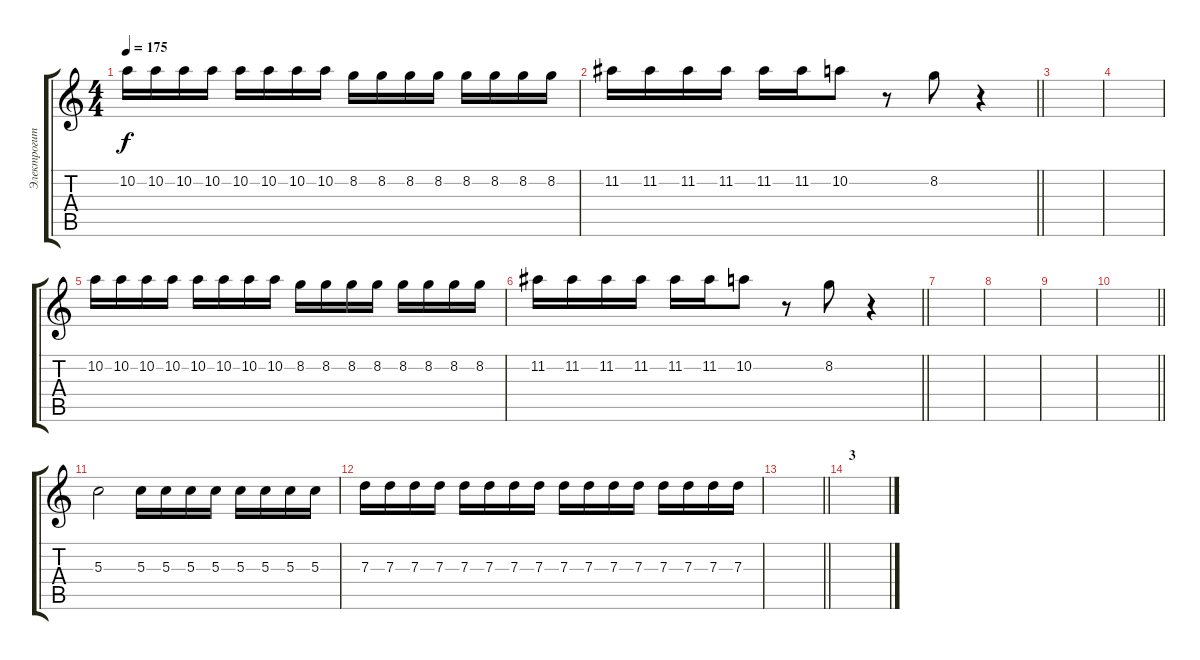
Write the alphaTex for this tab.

\track ("Электрогитара" "Электрогит") {instrument overdrivenguitar}
\staff {score tabs}
\tuning (E4 B3 G3 D3 A2 E2) {hide}
\ts (4 4)
\tempo 175
\clef g2
\ks c
10.2.16{dy f} 10.2.16 10.2.16 10.2.16 10.2.16 10.2.16 10.2.16 10.2.16 8.2.16 8.2.16 8.2.16 8.2.16 8.2.16 8.2.16 8.2.16 8.2.16 |
\barLineRight lightlight
11.2.16 11.2.16 11.2.16 11.2.16 11.2.16 11.2.16 10.2.8 r.8 8.2.8 r.4 |
|
|
10.2.16 10.2.16 10.2.16 10.2.16 10.2.16 10.2.16 10.2.16 10.2.16 8.2.16 8.2.16 8.2.16 8.2.16 8.2.16 8.2.16 8.2.16 8.2.16 |
\barLineRight lightlight
11.2.16 11.2.16 11.2.16 11.2.16 11.2.16 11.2.16 10.2.8 r.8 8.2.8 r.4 |
|
|
|
\barLineRight lightlight
|
5.3.2 5.3.16 5.3.16 5.3.16 5.3.16 5.3.16 5.3.16 5.3.16 5.3.16 |
7.3.16 7.3.16 7.3.16 7.3.16 7.3.16 7.3.16 7.3.16 7.3.16 7.3.16 7.3.16 7.3.16 7.3.16 7.3.16 7.3.16 7.3.16 7.3.16 |
\barLineRight lightlight
|
\section ("" "3")
